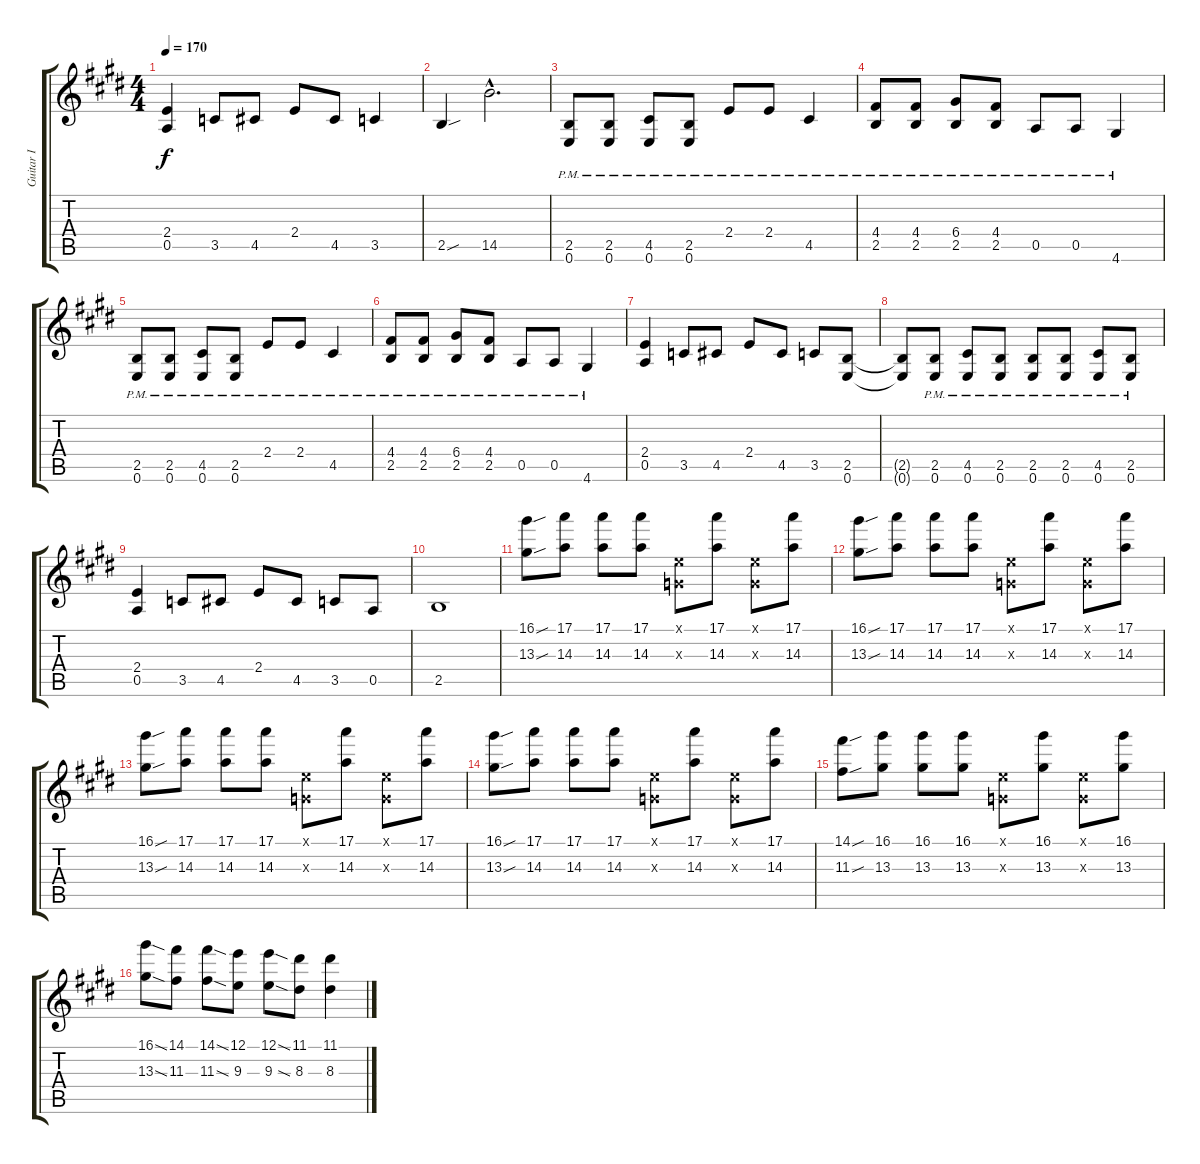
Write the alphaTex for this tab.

\track ("Guitar I" "Guitar I") {instrument overdrivenguitar}
\staff {score tabs}
\tuning (E4 B3 G3 D3 A2 E2) {hide}
\ts (4 4)
\tempo 170
\clef g2
\ks e
(2.4 0.5).4{dy f} 3.5.8 4.5.8 2.4.8 4.5.8 3.5.4 |
2.5{sou}.4 14.5{hac}.2{d} |
(2.5{pm} 0.6{pm}).8 (2.5{pm} 0.6{pm}).8 (4.5{pm} 0.6{pm}).8 (2.5{pm} 0.6{pm}).8 2.4{pm}.8 2.4{pm}.8 4.5{pm}.4 |
(4.4{pm} 2.5{pm}).8 (4.4{pm} 2.5{pm}).8 (6.4{pm} 2.5{pm}).8 (4.4{pm} 2.5{pm}).8 0.5{pm}.8 0.5{pm}.8 4.6{pm}.4 |
(2.5{pm} 0.6{pm}).8 (2.5{pm} 0.6{pm}).8 (4.5{pm} 0.6{pm}).8 (2.5{pm} 0.6{pm}).8 2.4{pm}.8 2.4{pm}.8 4.5{pm}.4 |
(4.4{pm} 2.5{pm}).8 (4.4{pm} 2.5{pm}).8 (6.4{pm} 2.5{pm}).8 (4.4{pm} 2.5{pm}).8 0.5{pm}.8 0.5{pm}.8 4.6{pm}.4 |
(2.4 0.5).4 3.5.8 4.5.8 2.4.8 4.5.8 3.5.8 (2.5 0.6).8 |
(2.5{t} 0.6{t}).8 (2.5{pm} 0.6{pm}).8 (4.5{pm} 0.6{pm}).8 (2.5{pm} 0.6{pm}).8 (2.5{pm} 0.6{pm}).8 (2.5{pm} 0.6{pm}).8 (4.5{pm} 0.6{pm}).8 (2.5{pm} 0.6{pm}).8 |
(2.4 0.5).4 3.5.8 4.5.8 2.4.8 4.5.8 3.5.8 0.5.8 |
2.5.1 |
(16.1{sou} 13.3{sou}).8 (17.1 14.3).8 (17.1 14.3).8 (17.1 14.3).8 (0.1{x} 0.3{x}).8 (17.1 14.3).8 (0.1{x} 0.3{x}).8 (17.1 14.3).8 |
(16.1{sou} 13.3{sou}).8 (17.1 14.3).8 (17.1 14.3).8 (17.1 14.3).8 (0.1{x} 0.3{x}).8 (17.1 14.3).8 (0.1{x} 0.3{x}).8 (17.1 14.3).8 |
(16.1{sou} 13.3{sou}).8 (17.1 14.3).8 (17.1 14.3).8 (17.1 14.3).8 (0.1{x} 0.3{x}).8 (17.1 14.3).8 (0.1{x} 0.3{x}).8 (17.1 14.3).8 |
(16.1{sou} 13.3{sou}).8 (17.1 14.3).8 (17.1 14.3).8 (17.1 14.3).8 (0.1{x} 0.3{x}).8 (17.1 14.3).8 (0.1{x} 0.3{x}).8 (17.1 14.3).8 |
(14.1{sou} 11.3{sou}).8 (16.1 13.3).8 (16.1 13.3).8 (16.1 13.3).8 (0.1{x} 0.3{x}).8 (16.1 13.3).8 (0.1{x} 0.3{x}).8 (16.1 13.3).8 |
(16.1{sod} 13.3{sod}).8 (14.1 11.3).8 (14.1{sod} 11.3{sod}).8 (12.1 9.3).8 (12.1{sod} 9.3{sod}).8 (11.1 8.3).8 (11.1 8.3).4
